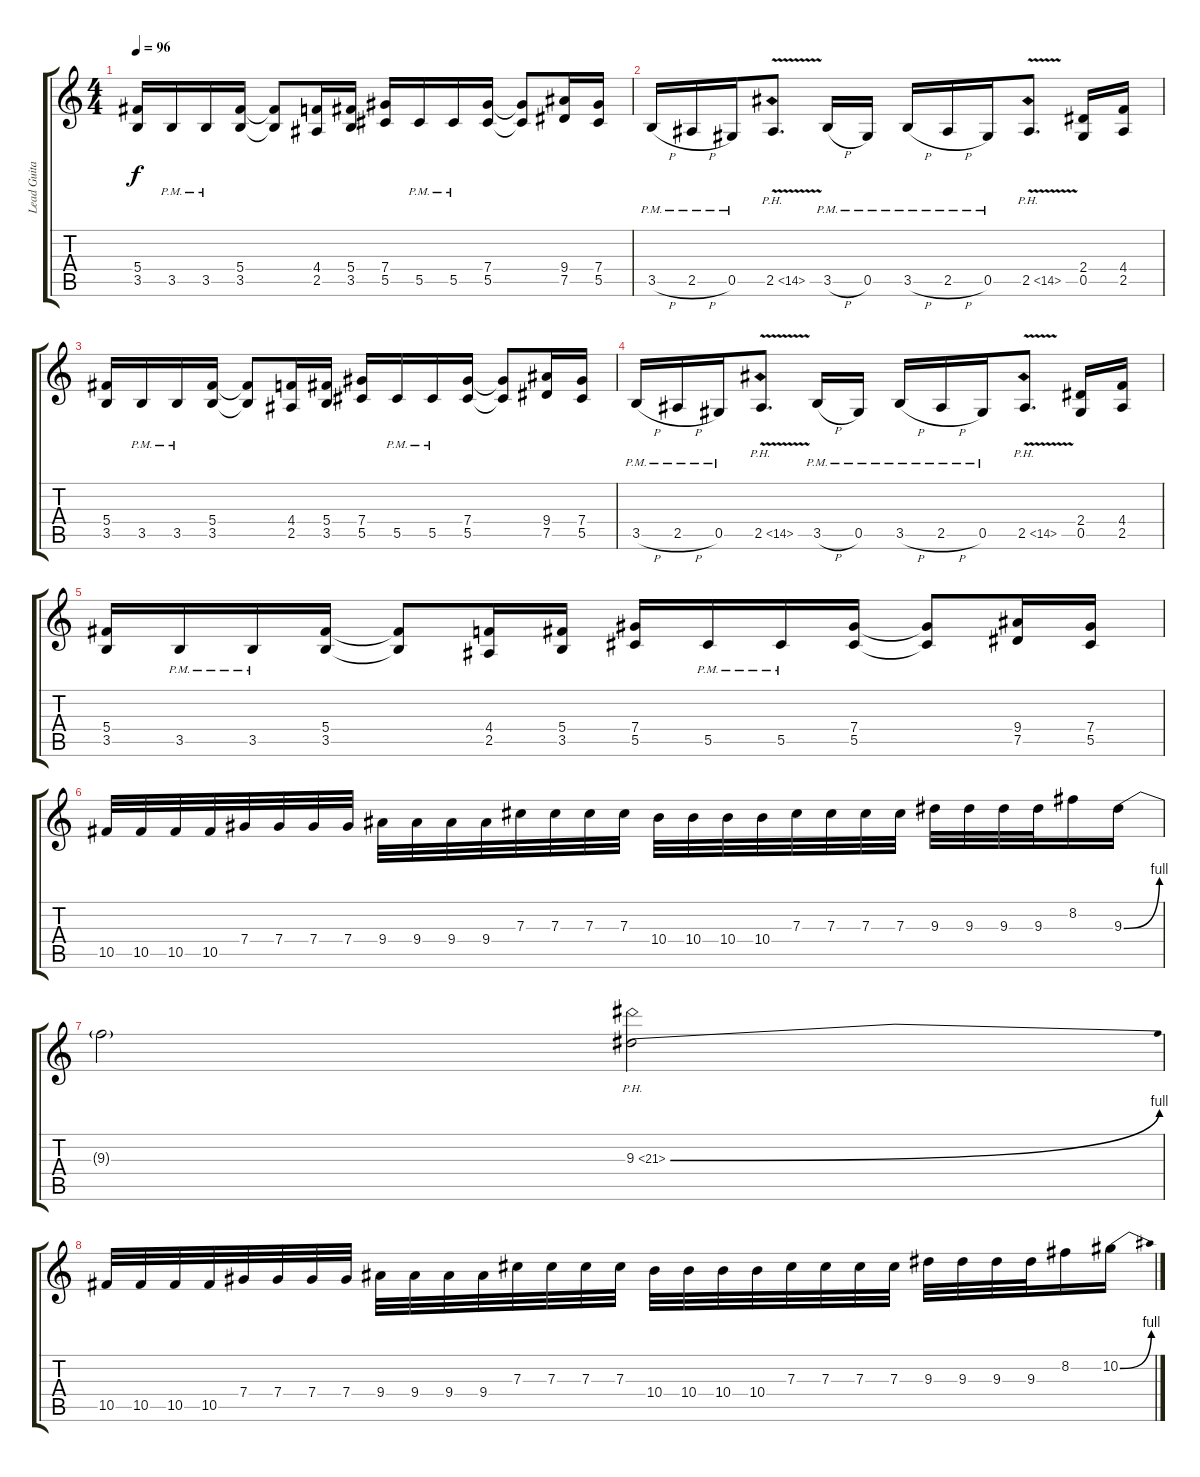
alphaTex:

\track ("Lead Guitar" "Lead Guita") {instrument distortionguitar}
\staff {score tabs}
\tuning (Eb4 Bb3 Gb3 Db3 Ab2 Eb2) {hide}
\ts (4 4)
\tempo 96
\clef g2
\ks c
(5.4 3.5).16{dy f} 3.5{pm}.16 3.5{pm}.16 (5.4 3.5).16 (5.4{t} 3.5{t}).8 (4.4 2.5).16 (5.4 3.5).16 (7.4 5.5).16 5.5{pm}.16 5.5{pm}.16 (7.4 5.5).16 (7.4{t} 5.5{t}).8 (9.4 7.5).16 (7.4 5.5).16 |
3.5{h pm}.16 2.5{h pm}.16 0.5{pm}.16 2.5{ph 12 v}.8{d} 3.5{h pm}.16 0.5{pm}.16 3.5{h pm}.16 2.5{h pm}.16 0.5{pm}.16 2.5{ph 12 v}.8{d} (2.4 0.5).16 (4.4 2.5).16 |
(5.4 3.5).16 3.5{pm}.16 3.5{pm}.16 (5.4 3.5).16 (5.4{t} 3.5{t}).8 (4.4 2.5).16 (5.4 3.5).16 (7.4 5.5).16 5.5{pm}.16 5.5{pm}.16 (7.4 5.5).16 (7.4{t} 5.5{t}).8 (9.4 7.5).16 (7.4 5.5).16 |
3.5{h pm}.16 2.5{h pm}.16 0.5{pm}.16 2.5{ph 12 v}.8{d} 3.5{h pm}.16 0.5{pm}.16 3.5{h pm}.16 2.5{h pm}.16 0.5{pm}.16 2.5{ph 12 v}.8{d} (2.4 0.5).16 (4.4 2.5).16 |
(5.4 3.5).16 3.5{pm}.16 3.5{pm}.16 (5.4 3.5).16 (5.4{t} 3.5{t}).8 (4.4 2.5).16 (5.4 3.5).16 (7.4 5.5).16 5.5{pm}.16 5.5{pm}.16 (7.4 5.5).16 (7.4{t} 5.5{t}).8 (9.4 7.5).16 (7.4 5.5).16 |
10.5.32 10.5.32 10.5.32 10.5.32 7.4.32 7.4.32 7.4.32 7.4.32 9.4.32 9.4.32 9.4.32 9.4.32 7.3.32 7.3.32 7.3.32 7.3.32 10.4.32 10.4.32 10.4.32 10.4.32 7.3.32 7.3.32 7.3.32 7.3.32 9.3.32 9.3.32 9.3.32 9.3.32 8.2.16 9.3{be (bend 0 0 60 4)}.16 |
9.3{t}.2 9.3{be (bend 0 0 60 4) ph 12}.2 |
10.5.32 10.5.32 10.5.32 10.5.32 7.4.32 7.4.32 7.4.32 7.4.32 9.4.32 9.4.32 9.4.32 9.4.32 7.3.32 7.3.32 7.3.32 7.3.32 10.4.32 10.4.32 10.4.32 10.4.32 7.3.32 7.3.32 7.3.32 7.3.32 9.3.32 9.3.32 9.3.32 9.3.32 8.2.16 10.2{be (bend 0 0 60 4)}.16
